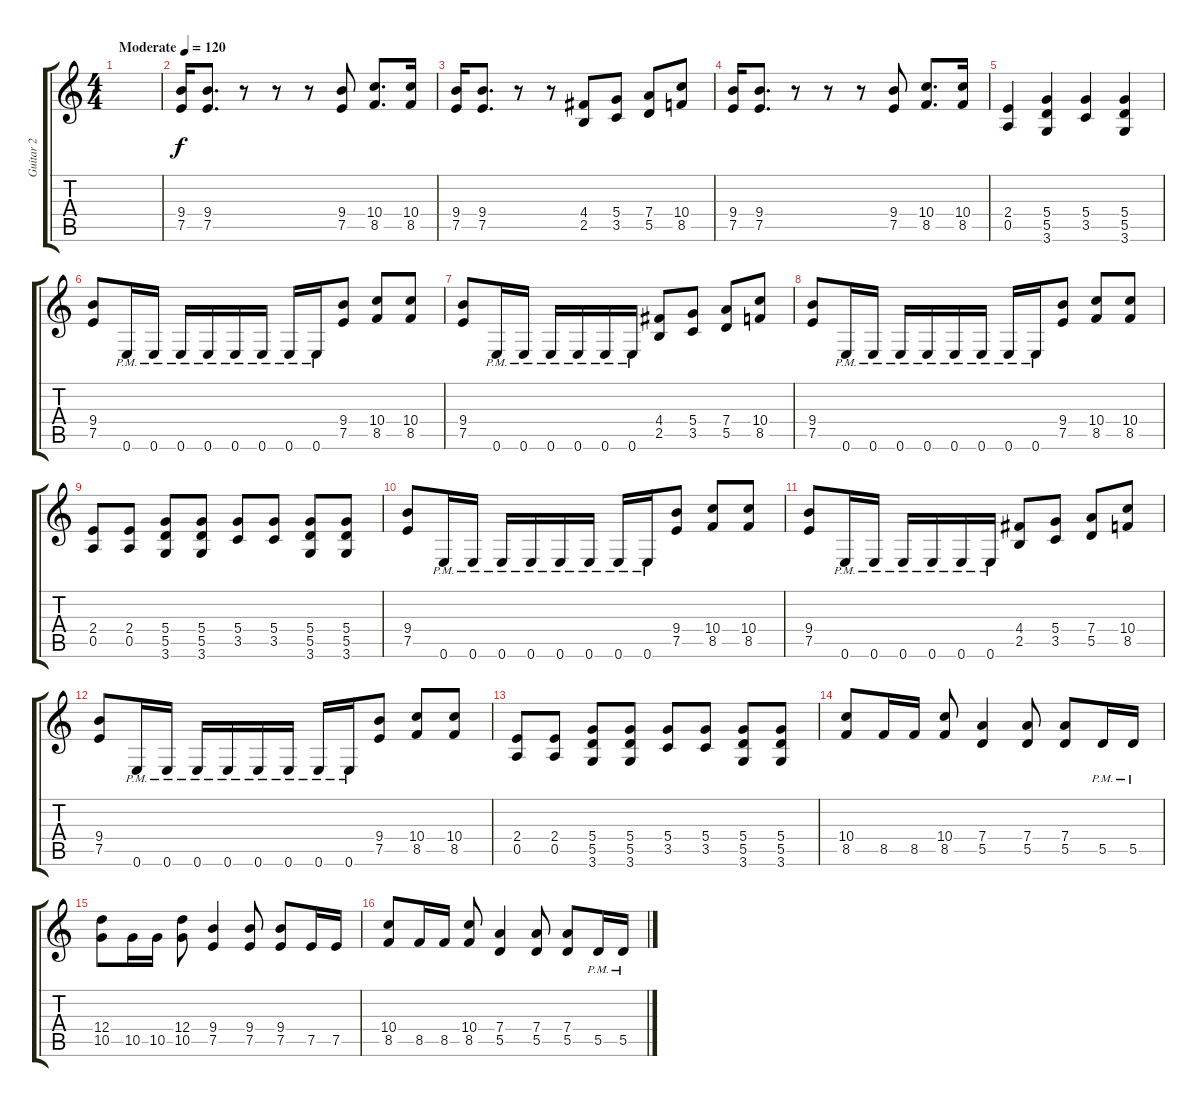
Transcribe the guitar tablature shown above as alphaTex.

\track ("Guitar 2" "Guitar 2") {instrument distortionguitar}
\staff {score tabs}
\tuning (E4 B3 G3 D3 A2 E2) {hide}
\ts (4 4)
\tempo (120 "Moderate")
\clef g2
\ks c
|
(9.4 7.5).16 (9.4 7.5).8{d} r.8 r.8 r.8 (9.4 7.5).8 (10.4 8.5).8{d} (10.4 8.5).16 |
(9.4 7.5).16 (9.4 7.5).8{d} r.8 r.8 (4.4 2.5).8 (5.4 3.5).8 (7.4 5.5).8 (10.4 8.5).8 |
(9.4 7.5).16 (9.4 7.5).8{d} r.8 r.8 r.8 (9.4 7.5).8 (10.4 8.5).8{d} (10.4 8.5).16 |
(2.4 0.5).4 (5.4 5.5 3.6).4 (5.4 3.5).4 (5.4 5.5 3.6).4 |
(9.4 7.5).8{volume 10} 0.6{pm}.16 0.6{pm}.16 0.6{pm}.16 0.6{pm}.16 0.6{pm}.16 0.6{pm}.16 0.6{pm}.16 0.6{pm}.16 (9.4 7.5).8 (10.4 8.5).8 (10.4 8.5).8 |
(9.4 7.5).8 0.6{pm}.16 0.6{pm}.16 0.6{pm}.16 0.6{pm}.16 0.6{pm}.16 0.6{pm}.16 (4.4 2.5).8 (5.4 3.5).8 (7.4 5.5).8 (10.4 8.5).8 |
(9.4 7.5).8 0.6{pm}.16 0.6{pm}.16 0.6{pm}.16 0.6{pm}.16 0.6{pm}.16 0.6{pm}.16 0.6{pm}.16 0.6{pm}.16 (9.4 7.5).8 (10.4 8.5).8 (10.4 8.5).8 |
(2.4 0.5).8 (2.4 0.5).8 (5.4 5.5 3.6).8 (5.4 5.5 3.6).8 (5.4 3.5).8 (5.4 3.5).8 (5.4 5.5 3.6).8 (5.4 5.5 3.6).8 |
(9.4 7.5).8{volume 10} 0.6{pm}.16 0.6{pm}.16 0.6{pm}.16 0.6{pm}.16 0.6{pm}.16 0.6{pm}.16 0.6{pm}.16 0.6{pm}.16 (9.4 7.5).8 (10.4 8.5).8 (10.4 8.5).8 |
(9.4 7.5).8 0.6{pm}.16 0.6{pm}.16 0.6{pm}.16 0.6{pm}.16 0.6{pm}.16 0.6{pm}.16 (4.4 2.5).8 (5.4 3.5).8 (7.4 5.5).8 (10.4 8.5).8 |
(9.4 7.5).8 0.6{pm}.16 0.6{pm}.16 0.6{pm}.16 0.6{pm}.16 0.6{pm}.16 0.6{pm}.16 0.6{pm}.16 0.6{pm}.16 (9.4 7.5).8 (10.4 8.5).8 (10.4 8.5).8 |
(2.4 0.5).8 (2.4 0.5).8 (5.4 5.5 3.6).8 (5.4 5.5 3.6).8 (5.4 3.5).8 (5.4 3.5).8 (5.4 5.5 3.6).8 (5.4 5.5 3.6).8 |
(10.4 8.5).8{volume 16 balance 8} 8.5.16 8.5.16 (10.4 8.5).8 (7.4 5.5).4 (7.4 5.5).8 (7.4 5.5).8 5.5{pm}.16 5.5{pm}.16 |
(12.4 10.5).8 10.5.16 10.5.16 (12.4 10.5).8 (9.4 7.5).4 (9.4 7.5).8 (9.4 7.5).8 7.5.16 7.5.16 |
(10.4 8.5).8 8.5.16 8.5.16 (10.4 8.5).8 (7.4 5.5).4 (7.4 5.5).8 (7.4 5.5).8 5.5{pm}.16 5.5{pm}.16
